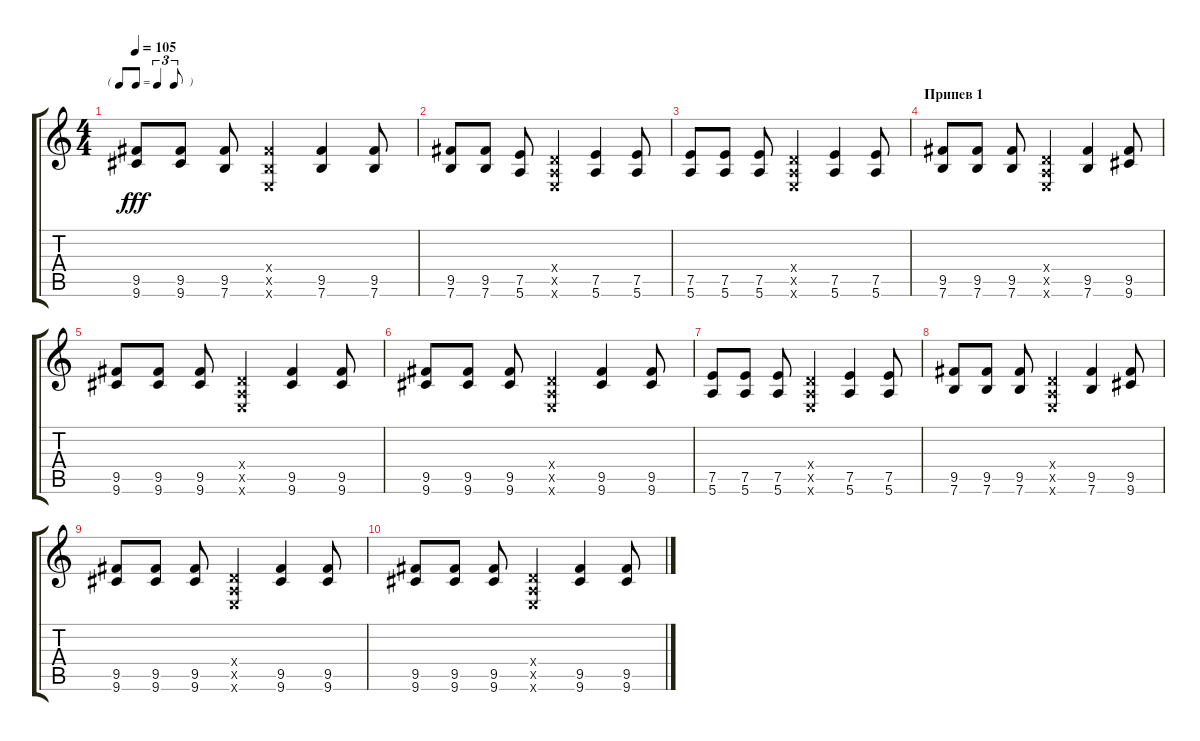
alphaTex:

\track "" {instrument electricbasspick}
\staff {score tabs}
\tuning (E4 B3 G3 D3 A2 E2) {hide}
\ts (4 4)
\tf triplet8th
\tempo 105
\clef g2
\ks c
(9.5 9.6).8{dy fff} (9.5 9.6).8 (9.5 7.6).8 (4.4{x} 2.5{x} 0.6{x}).4 (9.5 7.6).4 (9.5 7.6).8 |
(9.5 7.6).8 (9.5 7.6).8 (7.5 5.6).8 (0.4{x} 0.5{x} 0.6{x}).4 (7.5 5.6).4 (7.5 5.6).8 |
(7.5 5.6).8 (7.5 5.6).8 (7.5 5.6).8 (0.4{x} 0.5{x} 0.6{x}).4 (7.5 5.6).4 (7.5 5.6).8 |
\section ("" "Припев 1")
(9.5 7.6).8 (9.5 7.6).8 (9.5 7.6).8 (0.4{x} 0.5{x} 0.6{x}).4 (9.5 7.6).4 (9.5 9.6).8 |
(9.5 9.6).8 (9.5 9.6).8 (9.5 9.6).8 (0.4{x} 0.5{x} 0.6{x}).4 (9.5 9.6).4 (9.5 9.6).8 |
(9.5 9.6).8 (9.5 9.6).8 (9.5 9.6).8 (0.4{x} 0.5{x} 0.6{x}).4 (9.5 9.6).4 (9.5 9.6).8 |
(7.5 5.6).8 (7.5 5.6).8 (7.5 5.6).8 (0.4{x} 0.5{x} 0.6{x}).4 (7.5 5.6).4 (7.5 5.6).8 |
(9.5 7.6).8 (9.5 7.6).8 (9.5 7.6).8 (0.4{x} 0.5{x} 0.6{x}).4 (9.5 7.6).4 (9.5 9.6).8 |
(9.5 9.6).8 (9.5 9.6).8 (9.5 9.6).8 (0.4{x} 0.5{x} 0.6{x}).4 (9.5 9.6).4 (9.5 9.6).8 |
(9.5 9.6).8 (9.5 9.6).8 (9.5 9.6).8 (0.4{x} 0.5{x} 0.6{x}).4 (9.5 9.6).4 (9.5 9.6).8
